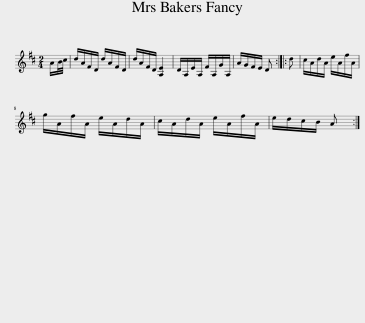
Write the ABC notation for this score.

X:1
L:1/8
M:2/4
I:linebreak $
K:D
V:1 treble
V:1
 A/B/4c/4 | d/A/F/D/ d/A/F/D/ | d/A/F/D/ [A,E]2 | D/A,/E/A,/ F/A,/G/A,/ | A/G/F/E/ D :: %5
 d | c/A/d/A/ e/A/f/A/ |$ g/A/f/A/ e/A/d/A/ | c/A/d/A/ e/A/f/A/ | e/d/c/B/ A :| %10
